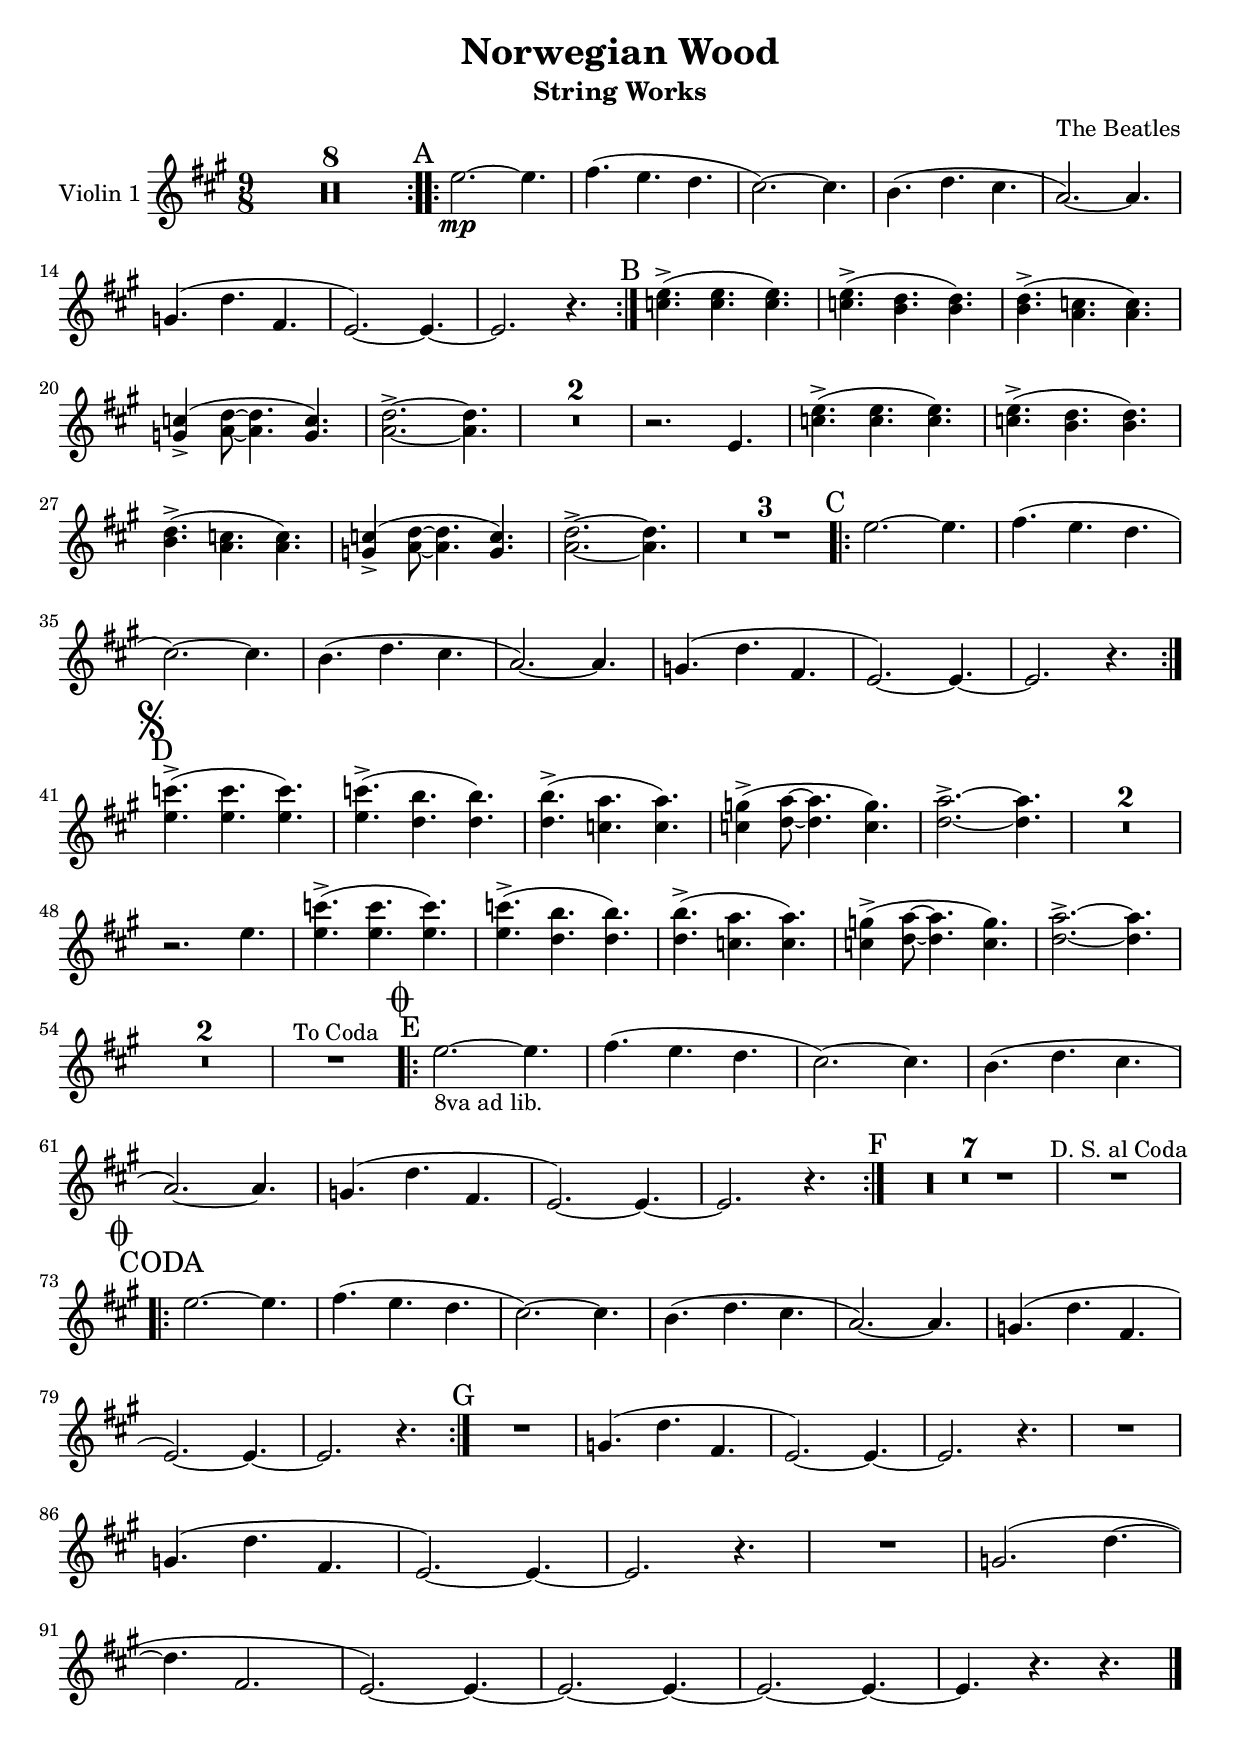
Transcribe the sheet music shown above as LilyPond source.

% Created on Sun May 15 16:43:59 CEST 2011
\version "2.12.0"

\header {
	title = "Norwegian Wood" 
 subtitle = "String Works" 
 	composer = "The Beatles" 

}

mbreak = {\break}

\include "deutsch.ly"

staffViolin = \new Staff {
	\time 9/8
	\set Staff.instrumentName = "Violin 1"
	\set Staff.midiInstrument = "violin"
	\key a \major
	\clef treble
	\compressFullBarRests
	\relative c'' { 
		\repeat volta 2 {
		R4.*24
		}
		
		\mark "A"
		\repeat volta 2 {
		e2.\mp ~ e4.
		fis4.( e d
		cis2.)~ cis4.
		h4.( d cis
		a2.)~ a4. \mbreak

		g4.( d' fis,
		e2.)~ e4.~
		e2. r4.
		}
		
		\mark "B"
		<c' e-> >4.( <c e > <c e >)
		<c e-> >( <h d> <h d>)
		<h d-> >( <a c> <a c>) \mbreak
		
		<g-> c>4( <a d>8~ <a d>4. <g c>4.)
		<a d-> >2.~ <a d>4.
		R4.*6
		r2. e4.
		<c' e-> >4.( <c e > <c e >)
		<c e-> >( <h d> <h d>) \mbreak
		
		<h d-> >( <a c> <a c>) 
		<g-> c>4( <a d>8~ <a d>4. <g c>4.)
		<a d-> >2.~ <a d>4.
		R4.*9
		
		\mark "C"
		\repeat volta 2 {
		e'2. ~ e4.
		fis4.( e d \mbreak
		
		cis2.)~ cis4.
		h4.( d cis
		a2.)~ a4. 
		g4.( d' fis,
		e2.)~ e4.~
		e2. r4. \mbreak
		} 
			
		\mark \markup { \column { \musicglyph #"scripts.segno" D}}
		<e' c'-> >4.( <e c'> <e c'>)
		<e c'-> >( <d h'> <d h'>)
		<d h'-> >( <c a'> <c a'>)
		<c g'-> >4( <d a'>8~ <d a'>4. <c g'>)
		<d a'-> >2.~ <d a'>4.
		R4.*6 \mbreak
		
		r2. e4.
		<e c'-> >4.( <e c'> <e c'>)
		<e c'-> >( <d h'> <d h'>)
		<d h'-> >( <c a'> <c a'>)
		<c g'-> >4( <d a'>8~ <d a'>4. <c g'>)
		<d a'-> >2.~ <d a'>4. \mbreak
		R4.*6
		R4.*3^"To Coda" 
		
		\mark \markup { \column { \musicglyph #"scripts.coda"  E}}
		\repeat volta 2 {
		e2.-"8va ad lib." ~ e4.
		fis4.( e d 		
		cis2.)~ cis4.
		h4.( d cis \mbreak
		
		a2.)~ a4. 
		g4.( d' fis,
		e2.)~ e4.~
		e2. r4. 
		} 
		
		\mark "F" 
		R4.*21
		R4.*3^"D. S. al Coda" \mbreak 
		
		\mark \markup { \column { \musicglyph #"scripts.coda"  CODA}}
		\repeat volta 2 {
		e'2. ~ e4.
		fis4.( e d 		
		cis2.)~ cis4.
		h4.( d cis 		
		a2.)~ a4. 
		g4.( d' fis, \mbreak
		e2.)~ e4.~
		e2. r4. 
		} 
		
		\mark "G"
		R4.*3
		g4.( d' fis, 
		e2.)~ e4.~
		e2. r4.
		R4.*3 \mbreak
		g4.( d' fis,
		e2.)~ e4.~
		e2. r4.
		R4.*3
		g2.( d'4.~ \mbreak
		d4. fis,2.
		e2.)~ e4.~
		e2.~ e4.~
		e2.~ e4.~
		e4. r4. r4.		

	\bar "|."
	}
		

}


\score {
	<<
		
		\staffViolin
		
		
	>>
	
	

  \layout {
  }
}

\paper {
}


